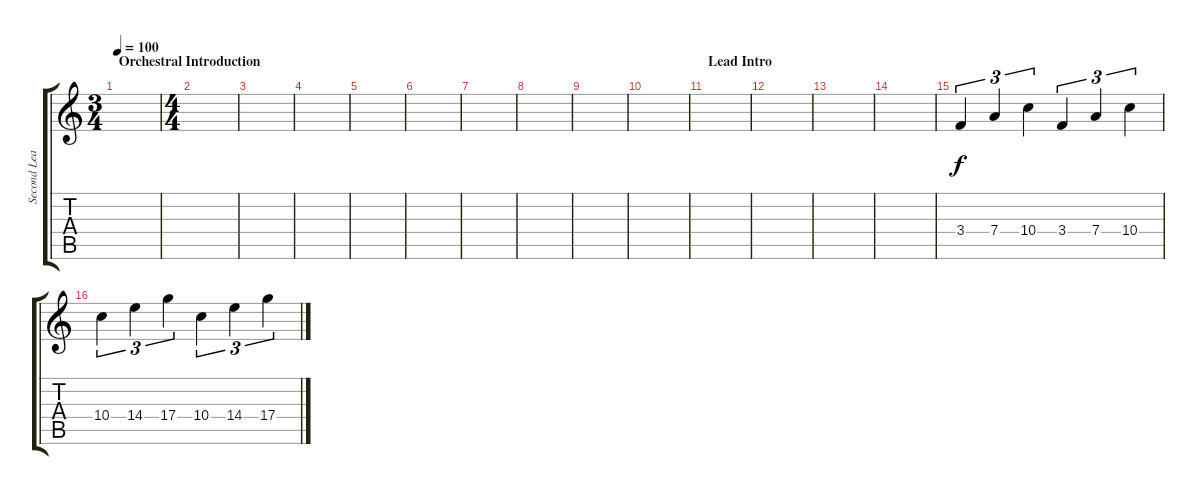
\track ("Second Lead/Rhythm" "Second Lea") {instrument distortionguitar}
\staff {score tabs}
\tuning (E4 B3 G3 D3 A2 E2) {hide}
\ts (3 4)
\section ("" "Orchestral Introduction")
\tempo 100
\clef g2
\ks c
|
\ts (4 4)
|
|
|
|
|
|
|
|
|
\section ("" "Lead Intro")
|
|
|
|
3.4.4{tu (3 2)} 7.4.4{tu (3 2)} 10.4.4{tu (3 2)} 3.4.4{tu (3 2)} 7.4.4{tu (3 2)} 10.4.4{tu (3 2)} |
10.4.4{tu (3 2)} 14.4.4{tu (3 2)} 17.4.4{tu (3 2)} 10.4.4{tu (3 2)} 14.4.4{tu (3 2)} 17.4.4{tu (3 2)}
